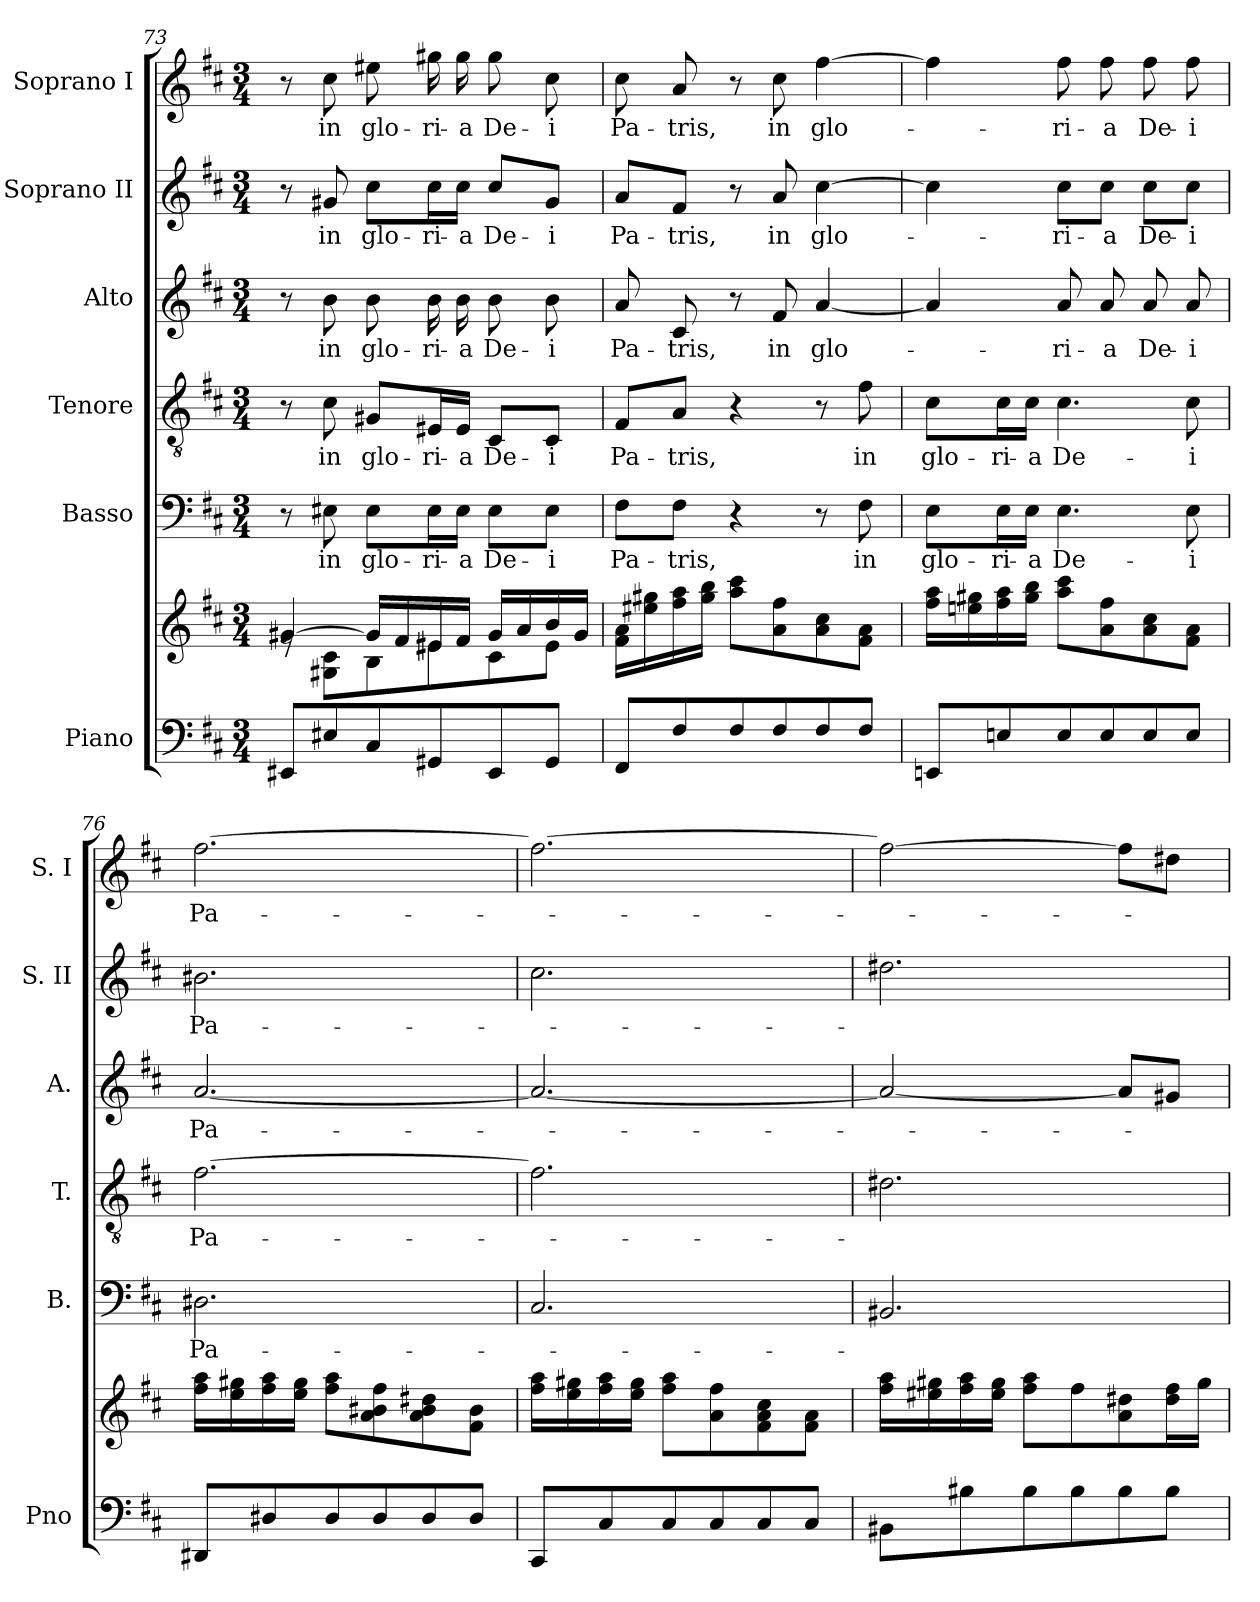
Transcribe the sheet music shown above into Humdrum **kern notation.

**kern	**kern	**kern	**text	**kern	**text	**kern	**text	**kern	**text	**kern	**text
*part6	*part6	*part5	*part5	*part4	*part4	*part3	*part3	*part2	*part2	*part1	*part1
*staff7	*staff6	*staff5	*staff5	*staff4	*staff4	*staff3	*staff3	*staff2	*staff2	*staff1	*staff1
*I"Piano	*	*I"Basso	*	*I"Tenore	*	*I"Alto	*	*I"Soprano II	*	*I"Soprano I	*
*I'Pno	*	*I'B.	*	*I'T.	*	*I'A.	*	*I'S. II	*	*I'S. I	*
*clefF4	*clefG2	*clefF4	*	*clefGv2	*	*clefG2	*	*clefG2	*	*clefG2	*
*ITrd1c1	*ITrd1c1	*ITrd1c1	*	*ITrd1c1	*	*ITrd1c1	*	*ITrd1c1	*	*ITrd1c1	*
*k[f#c#g#d#a#e#b#]	*k[f#c#g#d#a#e#b#]	*k[f#c#g#d#a#e#b#]	*	*k[f#c#g#d#a#e#b#]	*	*k[f#c#g#d#a#e#b#]	*	*k[f#c#g#d#a#e#b#]	*	*k[f#c#g#d#a#e#b#]	*
*M3/4	*M3/4	*M3/4	*	*M3/4	*	*M3/4	*	*M3/4	*	*M3/4	*
=73	=73	=73	=73	=73	=73	=73	=73	=73	=73	=73	=73
*	*^	*	*	*	*	*	*	*	*	*	*
8DD##X/L	[4f##X/	8re	8r	.	8r	.	8r	.	8r	.	8r	.
!	!	!	!	!LO:LY:b	!	!LO:LY:b	!	!LO:LY:b	!	!LO:LY:b	!	!LO:LY:b
8D##X/	.	8F##X\ 8B#\L	8D##X\	in	8B#\	in	8a#\	in	8f##X/	in	8b#\	in
!	!	!	!	!LO:LY:b	!	!LO:LY:b	!	!LO:LY:b	!	!LO:LY:b	!	!LO:LY:b
8BB#/	16f##/LL]	8A#\	8D##\L	glo-	8F##X/L	glo-	8a#\	glo-	8b#\L	glo-	8dd##X\	glo-
.	16e#/	.	.	.	.	.	.	.	.	.	.	.
!	!	!	!	!LO:LY:b	!	!LO:LY:b	!	!LO:LY:b	!	!LO:LY:b	!	!LO:LY:b
8FF##X/	16d##X/	8d##\	16D##\L	-ri-	16D##X/L	-ri-	16a#\	-ri-	16b#\L	-ri-	16ff##X\	-ri-
!	!	!	!	!LO:LY:b	!	!LO:LY:b	!	!LO:LY:b	!	!LO:LY:b	!	!LO:LY:b
.	16e#/JJ	.	16D##\JJ	-a	16D##/JJ	-a	16a#\	-a	16b#\JJ	-a	16ff##\	-a
!	!	!	!	!LO:LY:b	!	!LO:LY:b	!	!LO:LY:b	!	!LO:LY:b	!	!LO:LY:b
8DD##/	16f##/LL	8B#\	8D##\L	De-	8BB#/L	De-	8a#\	De-	8b#/L	De-	8ff##\	De-
.	16g#/	.	.	.	.	.	.	.	.	.	.	.
!	!	!	!	!LO:LY:b	!	!LO:LY:b	!	!LO:LY:b	!	!LO:LY:b	!	!LO:LY:b
8FF##/J	16a#/	8d##\J	8D##\J	-i	8BB#/J	-i	8a#\	-i	8f##/J	-i	8b#\	-i
.	16f##/JJ	.	.	.	.	.	.	.	.	.	.	.
*	*v	*v	*	*	*	*	*	*	*	*	*	*
=74	=74	=74	=74	=74	=74	=74	=74	=74	=74	=74	=74
!	!	!	!LO:LY:b	!	!LO:LY:b	!	!LO:LY:b	!	!LO:LY:b	!	!LO:LY:b
8EE#/L	16e#\ 16g#\LL	8E#\L	Pa-	8E#/L	Pa-	8g#/	Pa-	8g#/L	Pa-	8b#\	Pa-
.	16dd##X\ 16ff##X\	.	.	.	.	.	.	.	.	.	.
!	!	!	!LO:LY:b	!	!LO:LY:b	!	!LO:LY:b	!	!LO:LY:b	!	!LO:LY:b
8E#/	16ee#\ 16gg#\	8E#\J	-tris,	8G#/J	-tris,	8B#/	-tris,	8e#/J	-tris,	8g#/	-tris,
.	16ff##\ 16aa#\JJ	.	.	.	.	.	.	.	.	.	.
8E#/	8gg#\ 8bb#\L	4r	.	4r	.	8r	.	8r	.	8r	.
!	!	!	!	!	!	!	!LO:LY:b	!	!LO:LY:b	!	!LO:LY:b
8E#/	8g#\ 8ee#\	.	.	.	.	8e#/	in	8g#/	in	8b#\	in
!	!	!	!	!	!	!	!LO:LY:b	!	!LO:LY:b	!	!LO:LY:b
8E#/	8g#\ 8b#\	8r	.	8r	.	[4g#/	glo-	[4b#\	glo-	[4ee#\	glo-
!	!	!	!LO:LY:b	!	!LO:LY:b	!	!	!	!	!	!
8E#/J	8e#\ 8g#\J	8E#\	in	8e#\	in	.	.	.	.	.	.
!!LO:PB:g=z
=75	=75	=75	=75	=75	=75	=75	=75	=75	=75	=75	=75
!	!	!	!LO:LY:b	!	!LO:LY:b	!	!	!	!	!	!
8DD#X/L	16ee#\ 16gg#\LL	8D#\L	glo-	8B#\L	glo-	4g#/]	.	4b#\]	.	4ee#\]	.
.	16dd#X\ 16ff##X\	.	.	.	.	.	.	.	.	.	.
!	!	!	!LO:LY:b	!	!LO:LY:b	!	!	!	!	!	!
8D#X/	16ee#\ 16gg#\	16D#\L	-ri-	16B#\L	-ri-	.	.	.	.	.	.
!	!	!	!LO:LY:b	!	!LO:LY:b	!	!	!	!	!	!
.	16ff##\ 16aa#\JJ	16D#\JJ	-a	16B#\JJ	-a	.	.	.	.	.	.
!	!	!	!LO:LY:b	!	!LO:LY:b	!	!LO:LY:b	!	!LO:LY:b	!	!LO:LY:b
8D#/	8gg#\ 8bb#\L	4.D#\	De-	4.B#\	De-	8g#/	-ri-	8b#\L	-ri-	8ee#\	-ri-
!	!	!	!	!	!	!	!LO:LY:b	!	!LO:LY:b	!	!LO:LY:b
8D#/	8g#\ 8ee#\	.	.	.	.	8g#/	-a	8b#\J	-a	8ee#\	-a
!	!	!	!	!	!	!	!LO:LY:b	!	!LO:LY:b	!	!LO:LY:b
8D#/	8g#\ 8b#\	.	.	.	.	8g#/	De-	8b#\L	De-	8ee#\	De-
!	!	!	!LO:LY:b	!	!LO:LY:b	!	!LO:LY:b	!	!LO:LY:b	!	!LO:LY:b
8D#/J	8e#\ 8g#\J	8D#\	-i	8B#\	-i	8g#/	-i	8b#\J	-i	8ee#\	-i
=76	=76	=76	=76	=76	=76	=76	=76	=76	=76	=76	=76
!	!	!	!LO:LY:b	!	!LO:LY:b	!	!LO:LY:b	!	!LO:LY:b	!	!LO:LY:b
8CC##X/L	16ee#\ 16gg#\LL	2.C##X\	Pa-	[2.e#\	Pa-	[2.g#/	Pa-	2.a##X\	Pa-	[2.ee#\	Pa-
.	16dd#\ 16ff##X\	.	.	.	.	.	.	.	.	.	.
8C##X/	16ee#\ 16gg#\	.	.	.	.	.	.	.	.	.	.
.	16dd#\ 16ff##\JJ	.	.	.	.	.	.	.	.	.	.
8C##/	8ee#\ 8gg#\L	.	.	.	.	.	.	.	.	.	.
8C##/	8g#\ 8a##X\ 8ee#\	.	.	.	.	.	.	.	.	.	.
8C##/	8g#\ 8a##\ 8cc##X\	.	.	.	.	.	.	.	.	.	.
8C##/J	8e#\ 8a##\J	.	.	.	.	.	.	.	.	.	.
=77	=77	=77	=77	=77	=77	=77	=77	=77	=77	=77	=77
8BBB#/L	16ee#\ 16gg#\LL	2.BB#/	.	2.e#\]	.	2.g#/_	.	2.b#\	.	2.ee#\_	.
.	16dd#\ 16ff##X\	.	.	.	.	.	.	.	.	.	.
8BB#/	16ee#\ 16gg#\	.	.	.	.	.	.	.	.	.	.
.	16dd#\ 16ff##\JJ	.	.	.	.	.	.	.	.	.	.
8BB#/	8ee#\ 8gg#\L	.	.	.	.	.	.	.	.	.	.
8BB#/	8g#\ 8ee#\	.	.	.	.	.	.	.	.	.	.
8BB#/	8e#\ 8g#\ 8b#\	.	.	.	.	.	.	.	.	.	.
8BB#/J	8e#\ 8g#\J	.	.	.	.	.	.	.	.	.	.
=78	=78	=78	=78	=78	=78	=78	=78	=78	=78	=78	=78
8AA##X\L	16ee#\ 16gg#\LL	2.AA##X/	.	2.c##X\	.	2g#/_	.	2.cc##X\	.	2ee#\_	.
.	16dd##X\ 16ff##X\	.	.	.	.	.	.	.	.	.	.
8A##X\	16ee#\ 16gg#\	.	.	.	.	.	.	.	.	.	.
.	16dd##\ 16ff##\JJ	.	.	.	.	.	.	.	.	.	.
8A##\	8ee#\ 8gg#\L	.	.	.	.	.	.	.	.	.	.
8A##\	8ee#\	.	.	.	.	.	.	.	.	.	.
8A##\	8g#\ 8cc##X\	.	.	.	.	8g#/L]	.	.	.	8ee#\L]	.
8A##\J	16cc##\ 16ee#\L	.	.	.	.	8f##X/J	.	.	.	8cc##X\J	.
.	16ff##\JJ	.	.	.	.	.	.	.	.	.	.
=	=	=	=	=	=	=	=	=	=	=	=
*-	*-	*-	*-	*-	*-	*-	*-	*-	*-	*-	*-
